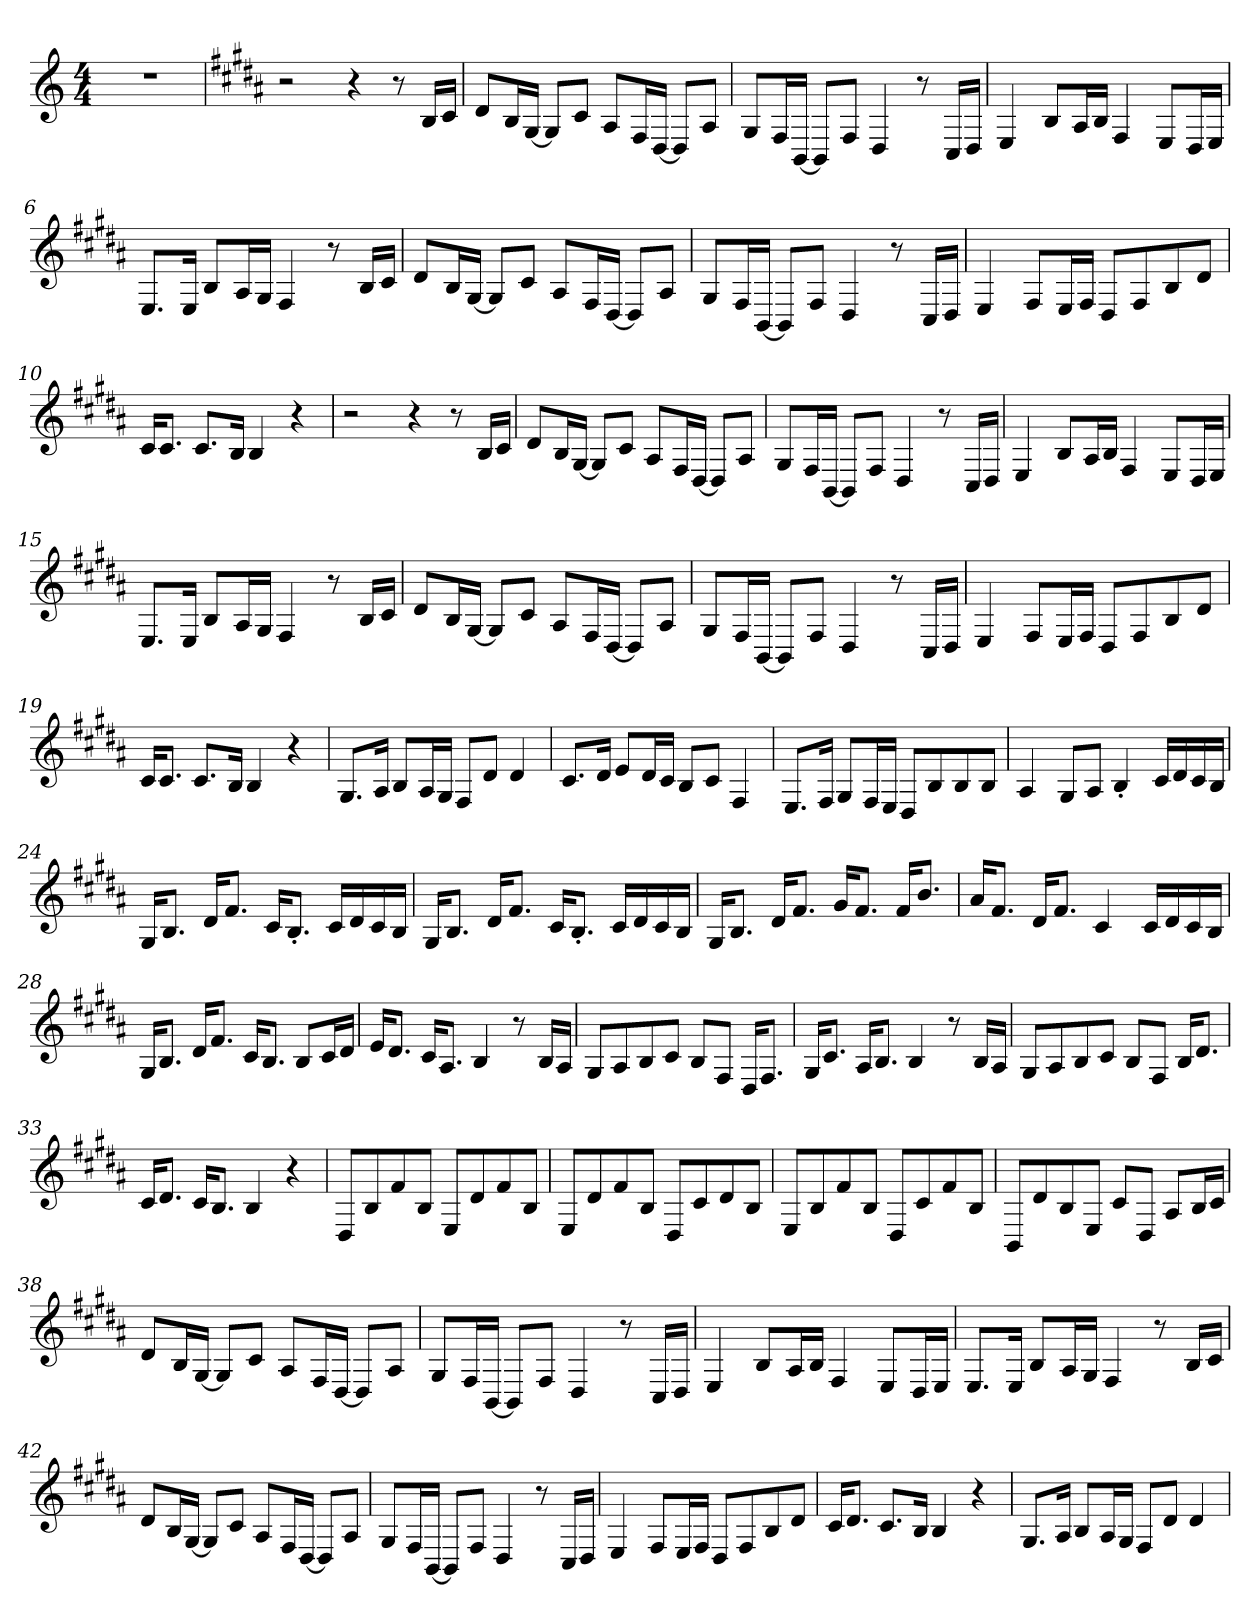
**kern
*part1
*staff1
*clefG2
*k[]
*M4/4
*MM87
=1
1r
=2
*k[f#c#g#d#a#]
2r
4r
8r
16BLL
16c#JJ
=3
8d#L
16BL
[16G#JJ
8G#L]
8c#J
8A#L
16F#L
[16D#JJ
8D#L]
8A#J
=4
8G#L
16F#L
[16BBJJ
8BBL]
8F#J
4D#
8r
16C#LL
16D#JJ
=5
4E
8BL
16A#L
16BJJ
4F#
8EL
16D#L
16EJJ
=6
8.EL
16EJk
8BL
16A#L
16G#JJ
4F#
8r
16BLL
16c#JJ
=7
8d#L
16BL
[16G#JJ
8G#L]
8c#J
8A#L
16F#L
[16D#JJ
8D#L]
8A#J
=8
8G#L
16F#L
[16BBJJ
8BBL]
8F#J
4D#
8r
16C#LL
16D#JJ
=9
4E
8F#L
16EL
16F#JJ
8D#L
8F#
8B
8d#J
=10
16c#KL
8.c#J
8.c#L
16BJk
4B
4r
=11
2r
4r
8r
16BLL
16c#JJ
=12
8d#L
16BL
[16G#JJ
8G#L]
8c#J
8A#L
16F#L
[16D#JJ
8D#L]
8A#J
=13
8G#L
16F#L
[16BBJJ
8BBL]
8F#J
4D#
8r
16C#LL
16D#JJ
=14
4E
8BL
16A#L
16BJJ
4F#
8EL
16D#L
16EJJ
=15
8.EL
16EJk
8BL
16A#L
16G#JJ
4F#
8r
16BLL
16c#JJ
=16
8d#L
16BL
[16G#JJ
8G#L]
8c#J
8A#L
16F#L
[16D#JJ
8D#L]
8A#J
=17
8G#L
16F#L
[16BBJJ
8BBL]
8F#J
4D#
8r
16C#LL
16D#JJ
=18
4E
8F#L
16EL
16F#JJ
8D#L
8F#
8B
8d#J
=19
16c#KL
8.c#J
8.c#L
16BJk
4B
4r
=20
8.G#L
16A#Jk
8BL
16A#L
16G#JJ
8F#L
8d#J
4d#
=21
8.c#L
16d#Jk
8eL
16d#L
16c#JJ
8BL
8c#J
4F#
=22
8.EL
16F#Jk
8G#L
16F#L
16EJJ
8D#L
8B
8B
8BJ
=23
4A#
8G#L
8A#J
4B'
16c#LL
16d#
16c#
16BJJ
=24
16G#KL
8.BJ
16d#KL
8.f#J
16c#KL
8.B'J
16c#LL
16d#
16c#
16BJJ
=25
16G#KL
8.BJ
16d#KL
8.f#J
16c#KL
8.B'J
16c#LL
16d#
16c#
16BJJ
=26
16G#KL
8.BJ
16d#KL
8.f#J
16g#KL
8.f#J
16f#KL
8.bJ
=27
16a#KL
8.f#J
16d#KL
8.f#J
4c#
16c#LL
16d#
16c#
16BJJ
=28
16G#KL
8.BJ
16d#KL
8.f#J
16c#KL
8.BJ
8BL
16c#L
16d#JJ
=29
16eKL
8.d#J
16c#KL
8.A#J
4B
8r
16BLL
16A#JJ
=30
8G#L
8A#
8B
8c#J
8BL
8F#J
16D#KL
8.F#J
=31
16G#KL
8.c#J
16A#KL
8.BJ
4B
8r
16BLL
16A#JJ
=32
8G#L
8A#
8B
8c#J
8BL
8F#J
16BKL
8.d#J
=33
16c#KL
8.d#J
16c#KL
8.BJ
4B
4r
=34
8D#L
8B
8f#
8BJ
8EL
8d#
8f#
8BJ
=35
8EL
8d#
8f#
8BJ
8D#L
8c#
8d#
8BJ
=36
8EL
8B
8f#
8BJ
8D#L
8c#
8f#
8BJ
=37
8BBL
8d#
8B
8EJ
8c#L
8D#J
8A#L
16BL
16c#JJ
=38
8d#L
16BL
[16G#JJ
8G#L]
8c#J
8A#L
16F#L
[16D#JJ
8D#L]
8A#J
=39
8G#L
16F#L
[16BBJJ
8BBL]
8F#J
4D#
8r
16C#LL
16D#JJ
=40
4E
8BL
16A#L
16BJJ
4F#
8EL
16D#L
16EJJ
=41
8.EL
16EJk
8BL
16A#L
16G#JJ
4F#
8r
16BLL
16c#JJ
=42
8d#L
16BL
[16G#JJ
8G#L]
8c#J
8A#L
16F#L
[16D#JJ
8D#L]
8A#J
=43
8G#L
16F#L
[16BBJJ
8BBL]
8F#J
4D#
8r
16C#LL
16D#JJ
=44
4E
8F#L
16EL
16F#JJ
8D#L
8F#
8B
8d#J
=45
16c#KL
8.d#J
8.c#L
16BJk
4B
4r
=46
8.G#L
16A#Jk
8BL
16A#L
16G#JJ
8F#L
8d#J
4d#
=
*-
